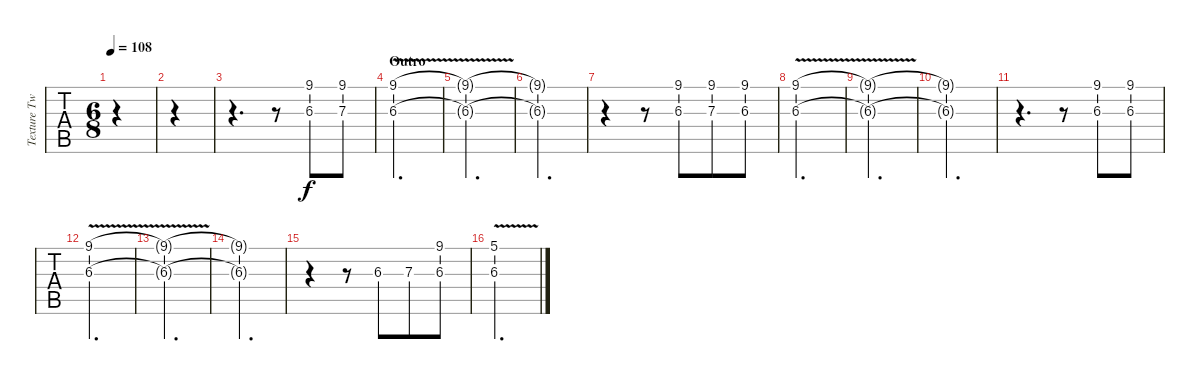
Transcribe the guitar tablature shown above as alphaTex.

\track ("Texture Two" "Texture Tw") {instrument distortionguitar}
\staff {tabs}
\tuning (E4 B3 G3 D3 A2 E2) {hide}
\ts (6 8)
\tempo 108
\clef g2
\ks a
|
|
r.4{d} r.8 (9.1 6.3).8{dy f} (9.1 7.3).8 |
\section ("" "Outro")
(9.1{v} 6.3{v}).2{d volume 0} |
(9.1{t} 6.3{t}).2{d} |
(9.1{t} 6.3{t}).2{d} |
r.4 r.8{volume 7} (9.1 6.3).8 (9.1 7.3).8 (9.1 6.3).8 |
(9.1{v} 6.3{v}).2{d volume 0} |
(9.1{t} 6.3{t}).2{d} |
(9.1{t} 6.3{t}).2{d} |
r.4{d} r.8{volume 7} (9.1 6.3).8 (9.1 6.3).8 |
(9.1{v} 6.3{v}).2{d volume 0} |
(9.1{t} 6.3{t}).2{d} |
(9.1{t} 6.3{t}).2{d} |
r.4 r.8{volume 7} 6.3.8 7.3.8 (9.1 6.3).8 |
(5.1 6.3{v}).2{d volume 0}
